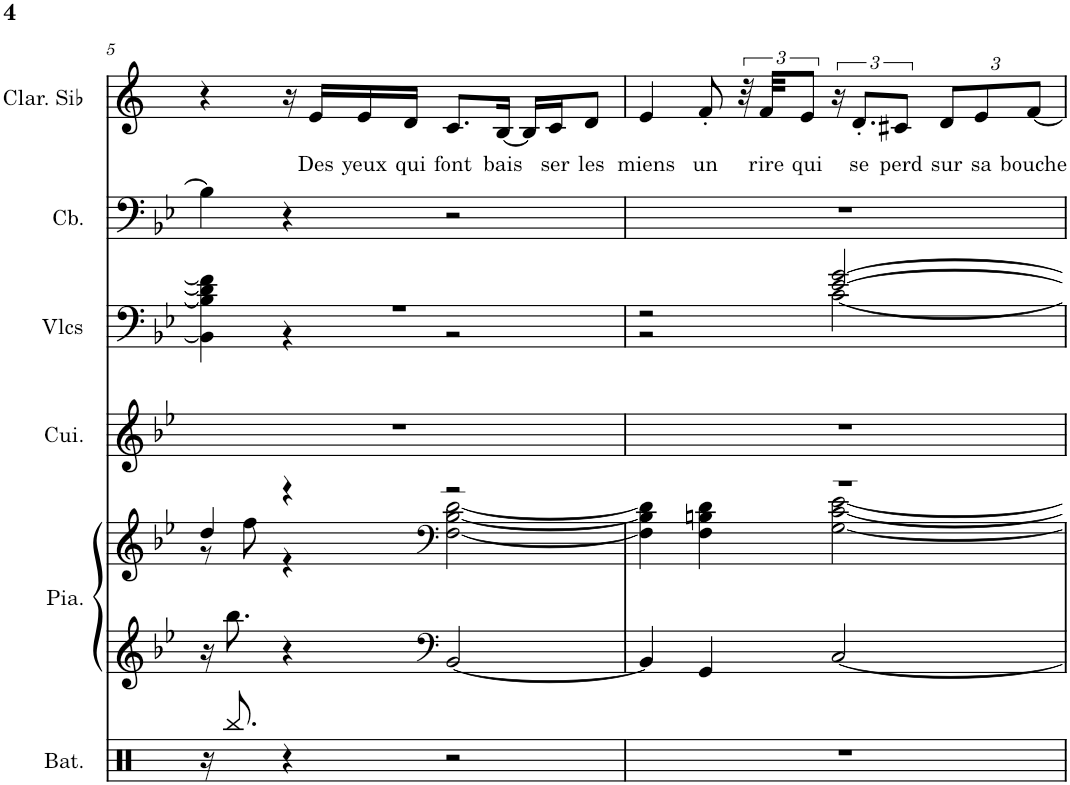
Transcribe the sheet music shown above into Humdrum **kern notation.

**kern	**kern	**kern	**kern	**kern	**kern	**kern	**text
*part6	*part5	*part5	*part4	*part3	*part2	*part1	*part1
*staff7	*staff6	*staff5	*staff4	*staff3	*staff2	*staff1	*staff1
*I"Batterie, drums	*I"Piano, piano	*	*I"Cuivres, brass	*I"Violoncelles, strings	*I"Contrebasse, bass	*I"Clarinette en Sib	*
*I'Bat.	*I'Pia.	*	*I'Cui.	*I'Vlcs	*I'Cb.	*I'Clar. Sib	*
!!LO:PB:g=z
*clefX	*clefG2	*clefG2	*clefG2	*clefF4	*clefF4	*clefG2	*
*	*	*	*	*	*Trd7c12	*Trd1c2	*
*k[]	*k[b-e-]	*k[b-e-]	*k[b-e-]	*k[b-e-]	*k[b-e-]	*k[]	*
*M4/4	*M4/4	*M4/4	*M4/4	*M4/4	*M4/4	*M4/4	*
=5	=5	=5	=5	=5	=5	=5	=5
*	*	*^	*	*^	*	*	*
16r	16r	4dd/	8r	1r	1r	4BB-\] 4B-\] 4d\] 4f\]	4B-\]	4r	.
8.Rbb/	8.bb-\	.	.	.	.	.	.	.	.
.	.	.	8ff\	.	.	.	.	.	.
4r	4r	4r	4r	.	.	4r	4r	16r	.
!	!	!	!	!	!	!	!	!	!LO:LY:b
.	.	.	.	.	.	.	.	16e/LL	Des
!	!	!	!	!	!	!	!	!	!LO:LY:b
.	.	.	.	.	.	.	.	16e/	yeux
!	!	!	!	!	!	!	!	!	!LO:LY:b
.	.	.	.	.	.	.	.	16d/JJ	qui
*	*clefF4	*clefF4	*	*	*	*	*	*	*
!	!	!	!	!	!	!	!	!	!LO:LY:b
2r	[2BB-/	2r	[2F\ [2B-\ [2d\	.	.	2r	2r	8.c/L	font
!	!	!	!	!	!	!	!	!	!LO:LY:b
.	.	.	.	.	.	.	.	[16B/Jk	bais
.	.	.	.	.	.	.	.	16B/LL]	.
!	!	!	!	!	!	!	!	!	!LO:LY:b
.	.	.	.	.	.	.	.	16c/J	ser
!	!	!	!	!	!	!	!	!	!LO:LY:b
.	.	.	.	.	.	.	.	8d/J	les
=6	=6	=6	=6	=6	=6	=6	=6	=6	=6
!	!	!	!	!	!	!	!	!	!LO:LY:b
1r	4BB-/]	1r	4F\] 4B-\] 4d\]	1r	2r	2r	1r	4e/	miens
!	!	!	!	!	!	!	!	!	!LO:LY:b
.	4GG/	.	4F\ 4Bn\ 4d\	.	.	.	.	8f'/	un
.	.	.	.	.	.	.	.	48r	.
!	!	!	!	!	!	!	!	!	!LO:LY:b
.	.	.	.	.	.	.	.	48f/KKL	rire
!	!	!	!	!	!	!	!	!	!LO:LY:b
.	.	.	.	.	.	.	.	12e/J	qui
.	[2C/	.	[2G\ [2c\ [2e-\	.	[2e-/ [2g/	[2c\	.	24r	.
!	!	!	!	!	!	!	!	!	!LO:LY:b
.	.	.	.	.	.	.	.	12.d'/L	se
!	!	!	!	!	!	!	!	!	!LO:LY:b
.	.	.	.	.	.	.	.	12c#X/J	perd
*	*	*	*	*	*	*	*	*Xbrackettup	*
!	!	!	!	!	!	!	!	!	!LO:LY:b
.	.	.	.	.	.	.	.	12d/L	sur
!	!	!	!	!	!	!	!	!	!LO:LY:b
.	.	.	.	.	.	.	.	12e/	sa
!	!	!	!	!	!	!	!	!	!LO:LY:b
.	.	.	.	.	.	.	.	[12f/J	bouche
*	*	*v	*v	*	*v	*v	*	*	*
=	=	=	=	=	=	=	=
*-	*-	*-	*-	*-	*-	*-	*-
